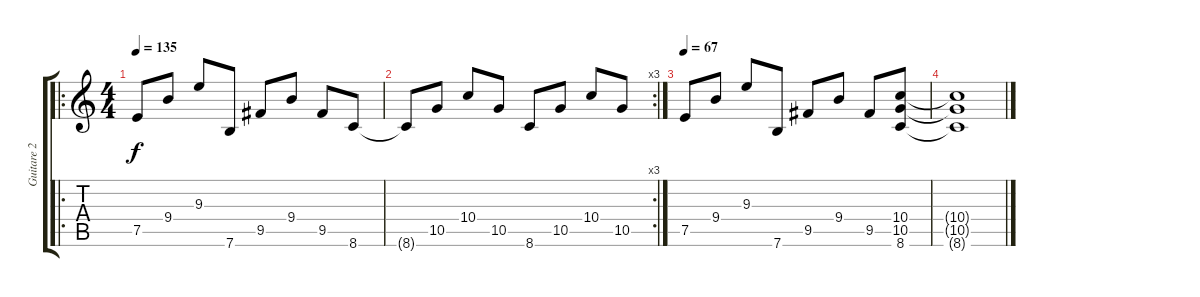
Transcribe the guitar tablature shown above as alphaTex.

\track ("Guitare 2" "Guitare 2") {instrument electricguitarclean}
\staff {score tabs}
\tuning (E4 B3 G3 D3 A2 E2) {hide}
\ro
\ts (4 4)
\tempo 135
\clef g2
\ks c
7.5.8{dy f volume 9 instrument electricguitarclean} 9.4.8 9.3.8 7.6.8 9.5.8 9.4.8 9.5.8 8.6.8 |
\rc 3
8.6{t}.8 10.5.8 10.4.8 10.5.8 8.6.8 10.5.8 10.4.8 10.5.8 |
\tempo 67
7.5.8 9.4.8 9.3.8 7.6.8 9.5.8 9.4.8 9.5.8 (10.4 10.5 8.6).8 |
(10.4{t} 10.5{t} 8.6{t}).1
